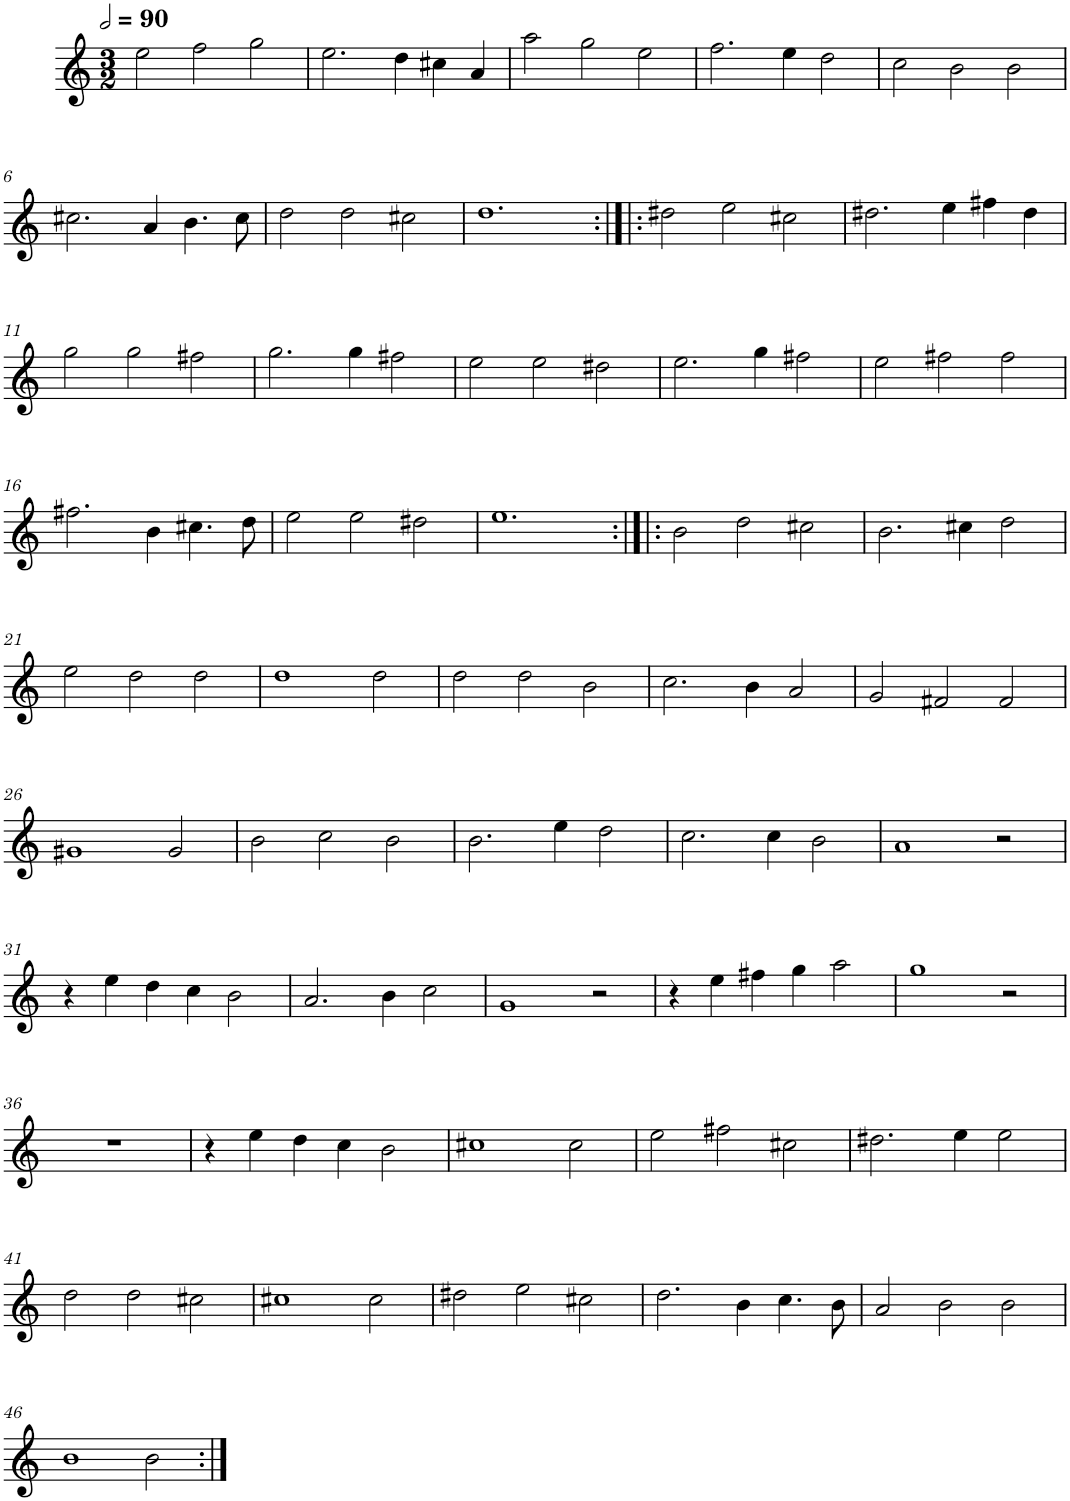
**kern
*part1
*staff1
*I"Cinq parties
*clefG2
*k[]
*M3/2
*MM180
=1
2ee\
2ff\
2gg\
=2
2.ee\
4dd\
4cc#X\
4a/
=3
2aa\
2gg\
2ee\
=4
2.ff\
4ee\
2dd\
=5
2cc\
2b\
2b\
!!LO:LB:g=z
=6
2.cc#X\
4a/
4.b\
8cc#\
=7
2dd\
2dd\
2cc#X\
=8
1.dd
=9:|!|:
2dd#X\
2ee\
2cc#X\
=10
2.dd#X\
4ee\
4ff#X\
4dd#\
!!LO:LB:g=z
=11
2gg\
2gg\
2ff#X\
=12
2.gg\
4gg\
2ff#X\
=13
2ee\
2ee\
2dd#X\
=14
2.ee\
4gg\
2ff#X\
=15
2ee\
2ff#X\
2ff#\
!!LO:LB:g=z
=16
2.ff#X\
4b\
4.cc#X\
8dd\
=17
2ee\
2ee\
2dd#X\
=18
1.ee
=19:|!|:
2b\
2dd\
2cc#X\
=20
2.b\
4cc#X\
2dd\
!!LO:LB:g=z
=21
2ee\
2dd\
2dd\
=22
1dd
2dd\
=23
2dd\
2dd\
2b\
=24
2.cc\
4b\
2a/
=25
2g/
2f#X/
2f#/
!!LO:LB:g=z
=26
1g#X
2g#/
=27
2b\
2cc\
2b\
=28
2.b\
4ee\
2dd\
=29
2.cc\
4cc\
2b\
=30
1a
2r
!!LO:LB:g=z
=31
4r
4ee\
4dd\
4cc\
2b\
=32
2.a/
4b\
2cc\
=33
1g
2r
=34
4r
4ee\
4ff#X\
4gg\
2aa\
=35
1gg
2r
!!LO:LB:g=z
=36
1.r
=37
4r
4ee\
4dd\
4cc\
2b\
=38
1cc#X
2cc#\
=39
2ee\
2ff#X\
2cc#X\
=40
2.dd#X\
4ee\
2ee\
!!LO:LB:g=z
=41
2dd\
2dd\
2cc#X\
=42
1cc#X
2cc#\
=43
2dd#X\
2ee\
2cc#X\
=44
2.dd\
4b\
4.cc\
8b\
=45
2a/
2b\
2b\
!!LO:LB:g=z
=46
1b
2b\
=:|!
*-
